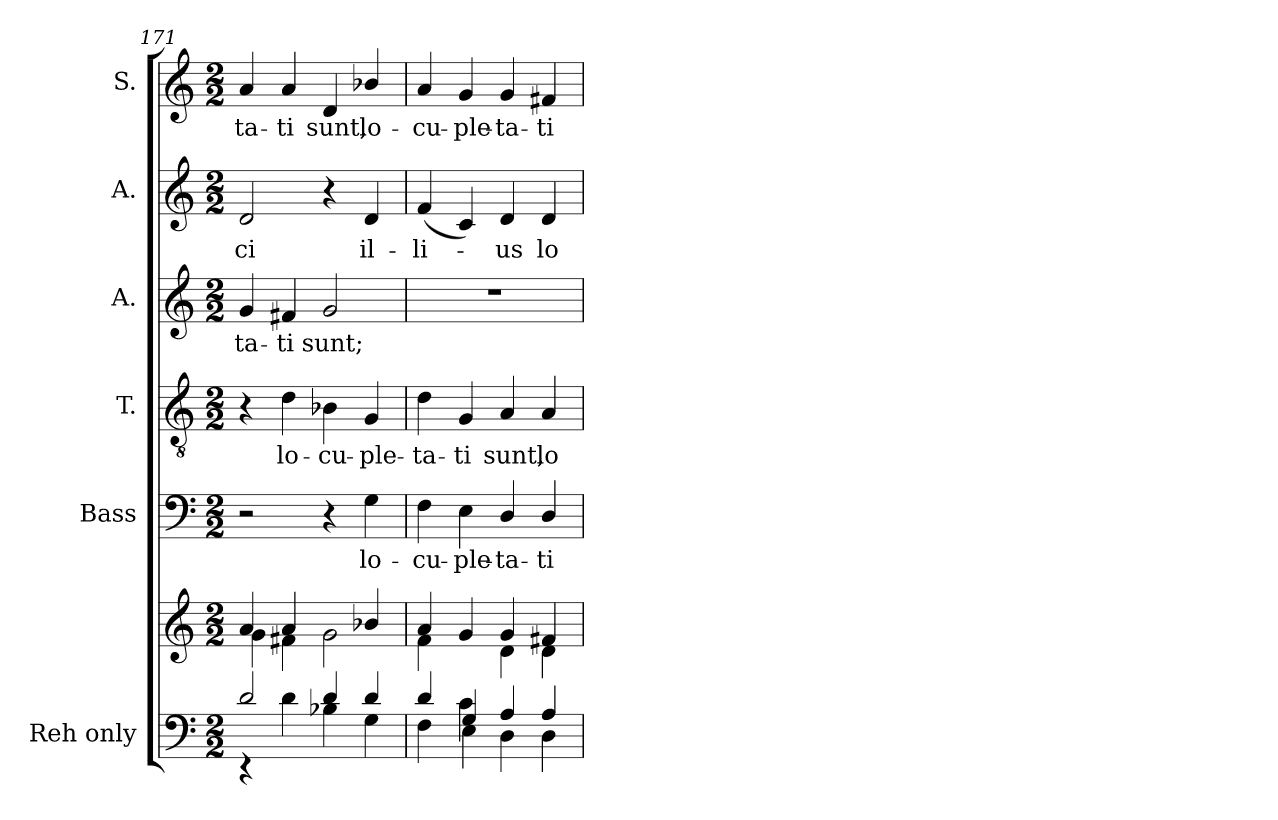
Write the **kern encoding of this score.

**kern	**kern	**kern	**text	**kern	**text	**kern	**text	**kern	**text	**kern	**text
*part6	*part6	*part5	*part5	*part4	*part4	*part3	*part3	*part2	*part2	*part1	*part1
*staff7	*staff6	*staff5	*staff5	*staff4	*staff4	*staff3	*staff3	*staff2	*staff2	*staff1	*staff1
*I"Reh only	*	*I"Bass	*	*I"T.	*	*I"A.	*	*I"A.	*	*I"S.	*
*	*	*I'B.	*	*	*	*	*	*	*	*	*
*clefF4	*clefG2	*clefF4	*	*clefGv2	*	*clefG2	*	*clefG2	*	*clefG2	*
*	*	*	*	*	*	*ITrd7c12	*	*ITrd7c12	*	*	*
*k[]	*k[]	*k[]	*	*k[]	*	*k[]	*	*k[]	*	*k[]	*
*C:	*C:	*C:	*	*C:	*	*C:	*	*C:	*	*C:	*
*M2/2	*M2/2	*M2/2	*	*M2/2	*	*M2/2	*	*M2/2	*	*M2/2	*
=171	=171	=171	=171	=171	=171	=171	=171	=171	=171	=171	=171
*^	*^	*	*	*	*	*	*	*	*	*	*
*	*^	*	*	*	*	*	*	*	*	*	*	*	*
!	!	!	!	!	!	!	!	!	!	!LO:LY:b	!	!LO:LY:b	!	!LO:LY:b
2ryy	2d/	4rEE	4a/	4g\	2r	.	4r	.	4G/	-ta-	2D/	-ci	4a/	-ta-
!	!	!	!	!	!	!	!	!LO:LY:b	!	!LO:LY:b	!	!	!	!LO:LY:b
.	.	4d\	4a/	4f#X\	.	.	4d\	lo-	4F#X/	-ti	.	.	4a/	-ti
!	!	!	!	!	!	!	!	!LO:LY:b	!	!LO:LY:b	!	!	!	!LO:LY:b
4d/	4ryy	4B-X\	4ryy	2g\	4r	.	4B-X\	-cu-	2G/	sunt;	4r	.	4d/	sunt,
!	!	!	!	!	!	!LO:LY:b	!	!LO:LY:b	!	!	!	!LO:LY:b	!	!LO:LY:b
4ryy	4d/	4G\	4b-X/	.	4G\	lo-	4G/	-ple-	.	.	4D/	il-	4b-X/	lo-
=172	=172	=172	=172	=172	=172	=172	=172	=172	=172	=172	=172	=172	=172	=172
!	!	!	!	!	!	!LO:LY:b	!	!LO:LY:b	!	!	!	!LO:LY:b	!	!LO:LY:b
4ryy	4d/	4F\	4a/	4f\	4F\	-cu-	4d\	-ta-	1r	.	(<4F/	-li-	4a/	-cu-
!	!	!	!	!	!	!LO:LY:b	!	!LO:LY:b	!	!	!	!	!	!LO:LY:b
4c\	4G/	4E\	4g/	4ryy	4E\	-ple-	4G/	-ti	.	.	4C/)	.	4g/	-ple-
!	!	!	!	!	!	!LO:LY:b	!	!LO:LY:b	!	!	!	!LO:LY:b	!	!LO:LY:b
2ryy	4A/	4D\	4g/	4d\	4D/	-ta-	4A/	sunt,	.	.	4D/	-us	4g/	-ta-
!	!	!	!	!	!	!LO:LY:b	!	!LO:LY:b	!	!	!	!LO:LY:b	!	!LO:LY:b
.	4A/	4D\	4f#X/	4d\	4D/	-ti	4A/	lo-	.	.	4D/	lo-	4f#X/	-ti
*v	*v	*v	*	*	*	*	*	*	*	*	*	*	*	*
*	*v	*v	*	*	*	*	*	*	*	*	*	*
=	=	=	=	=	=	=	=	=	=	=	=
*-	*-	*-	*-	*-	*-	*-	*-	*-	*-	*-	*-
